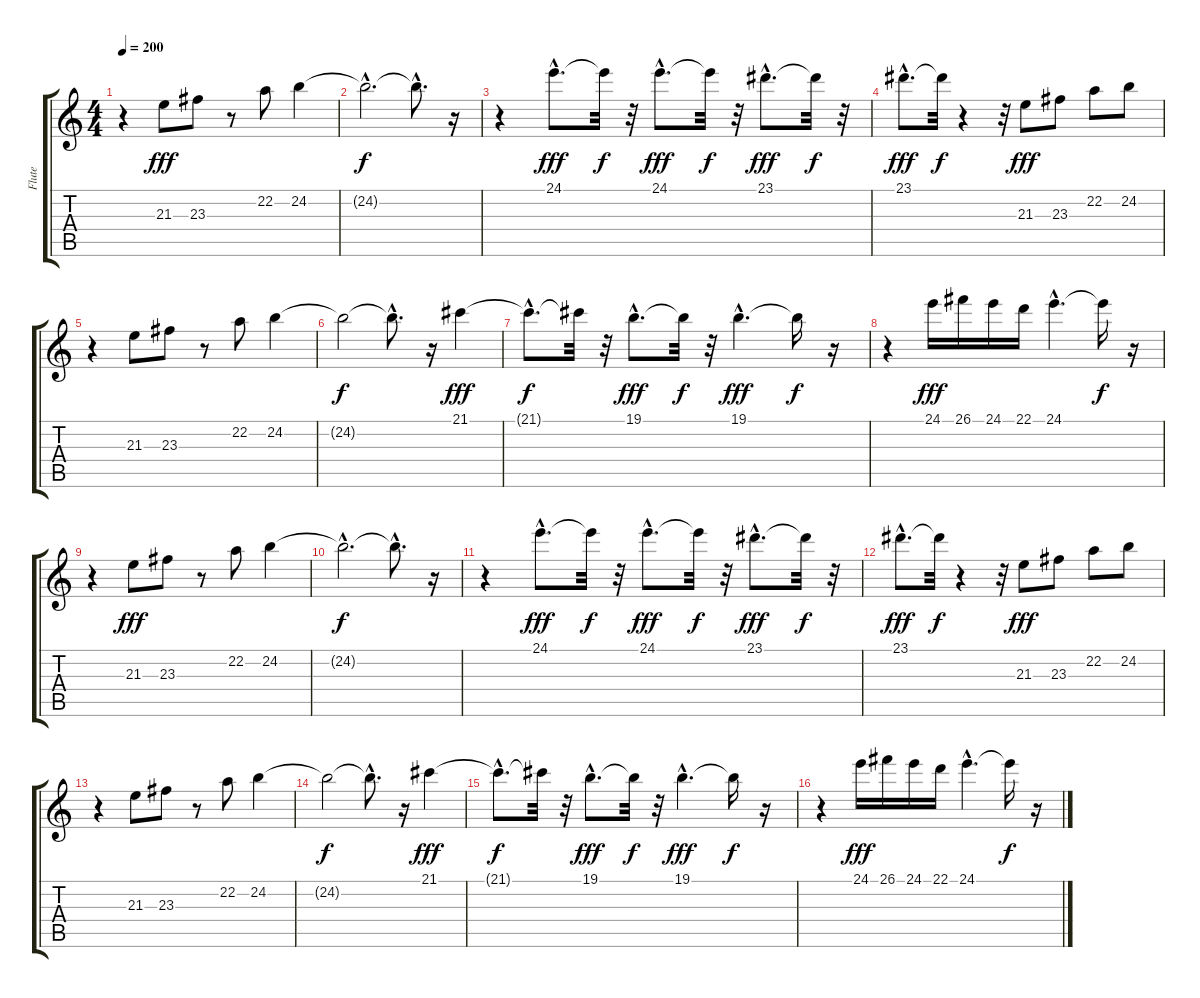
\track ("Flute" "Flute") {instrument flute}
\staff {score tabs}
\tuning (E4 B3 G3 D3 A2 E2) {hide}
\ts (4 4)
\tempo 200
\clef g2
\ks c
r.4{dy f} 21.3.8{dy fff} 23.3.8 r.8 22.2.8 24.2.4 |
24.2{hac t}.2{d dy f} 24.2{hac t}.8{d} r.16 |
r.4 24.1{hac}.8{d dy fff} 24.1{t}.32{dy f} r.32 24.1{hac}.8{d dy fff} 24.1{t}.32{dy f} r.32 23.1{hac}.8{d dy fff} 23.1{t}.32{dy f} r.32 |
23.1{hac}.8{d dy fff} 23.1{t}.32{dy f} r.4 r.32 21.3.8{dy fff} 23.3.8 22.2.8 24.2.8 |
r.4 21.3.8 23.3.8 r.8 22.2.8 24.2.4 |
24.2{t}.2{dy f} 24.2{hac t}.8{d} r.16 21.1.4{dy fff} |
21.1{hac t}.8{d dy f} 21.1{t}.32 r.32 19.1{hac}.8{d dy fff} 19.1{t}.32{dy f} r.32 19.1{hac}.4{d dy fff} 19.1{t}.16{dy f} r.16 |
r.4 24.1.16{dy fff} 26.1.16 24.1.16 22.1.16 24.1{hac}.4{d} 24.1{t}.16{dy f} r.16 |
r.4 21.3.8{dy fff volume 15} 23.3.8{volume 15} r.8 22.2.8{volume 14} 24.2.4{volume 14} |
24.2{hac t}.2{d dy f} 24.2{hac t}.8{d} r.16 |
r.4 24.1{hac}.8{d dy fff volume 10} 24.1{t}.32{dy f} r.32 24.1{hac}.8{d dy fff volume 9} 24.1{t}.32{dy f} r.32 23.1{hac}.8{d dy fff volume 9} 23.1{t}.32{dy f} r.32 |
23.1{hac}.8{d dy fff volume 8} 23.1{t}.32{dy f} r.4 r.32 21.3.8{dy fff} 23.3.8 22.2.8 24.2.8 |
r.4 21.3.8{volume 7} 23.3.8{volume 7} r.8 22.2.8{volume 7} 24.2.4{volume 6} |
24.2{t}.2{dy f} 24.2{hac t}.8{d} r.16 21.1.4{dy fff volume 4} |
21.1{hac t}.8{d dy f} 21.1{t}.32 r.32 19.1{hac}.8{d dy fff volume 3} 19.1{t}.32{dy f} r.32 19.1{hac}.4{d dy fff volume 3} 19.1{t}.16{dy f} r.16 |
r.4 24.1.16{dy fff volume 2} 26.1.16 24.1.16 22.1.16 24.1{hac}.4{d} 24.1{t}.16{dy f} r.16
